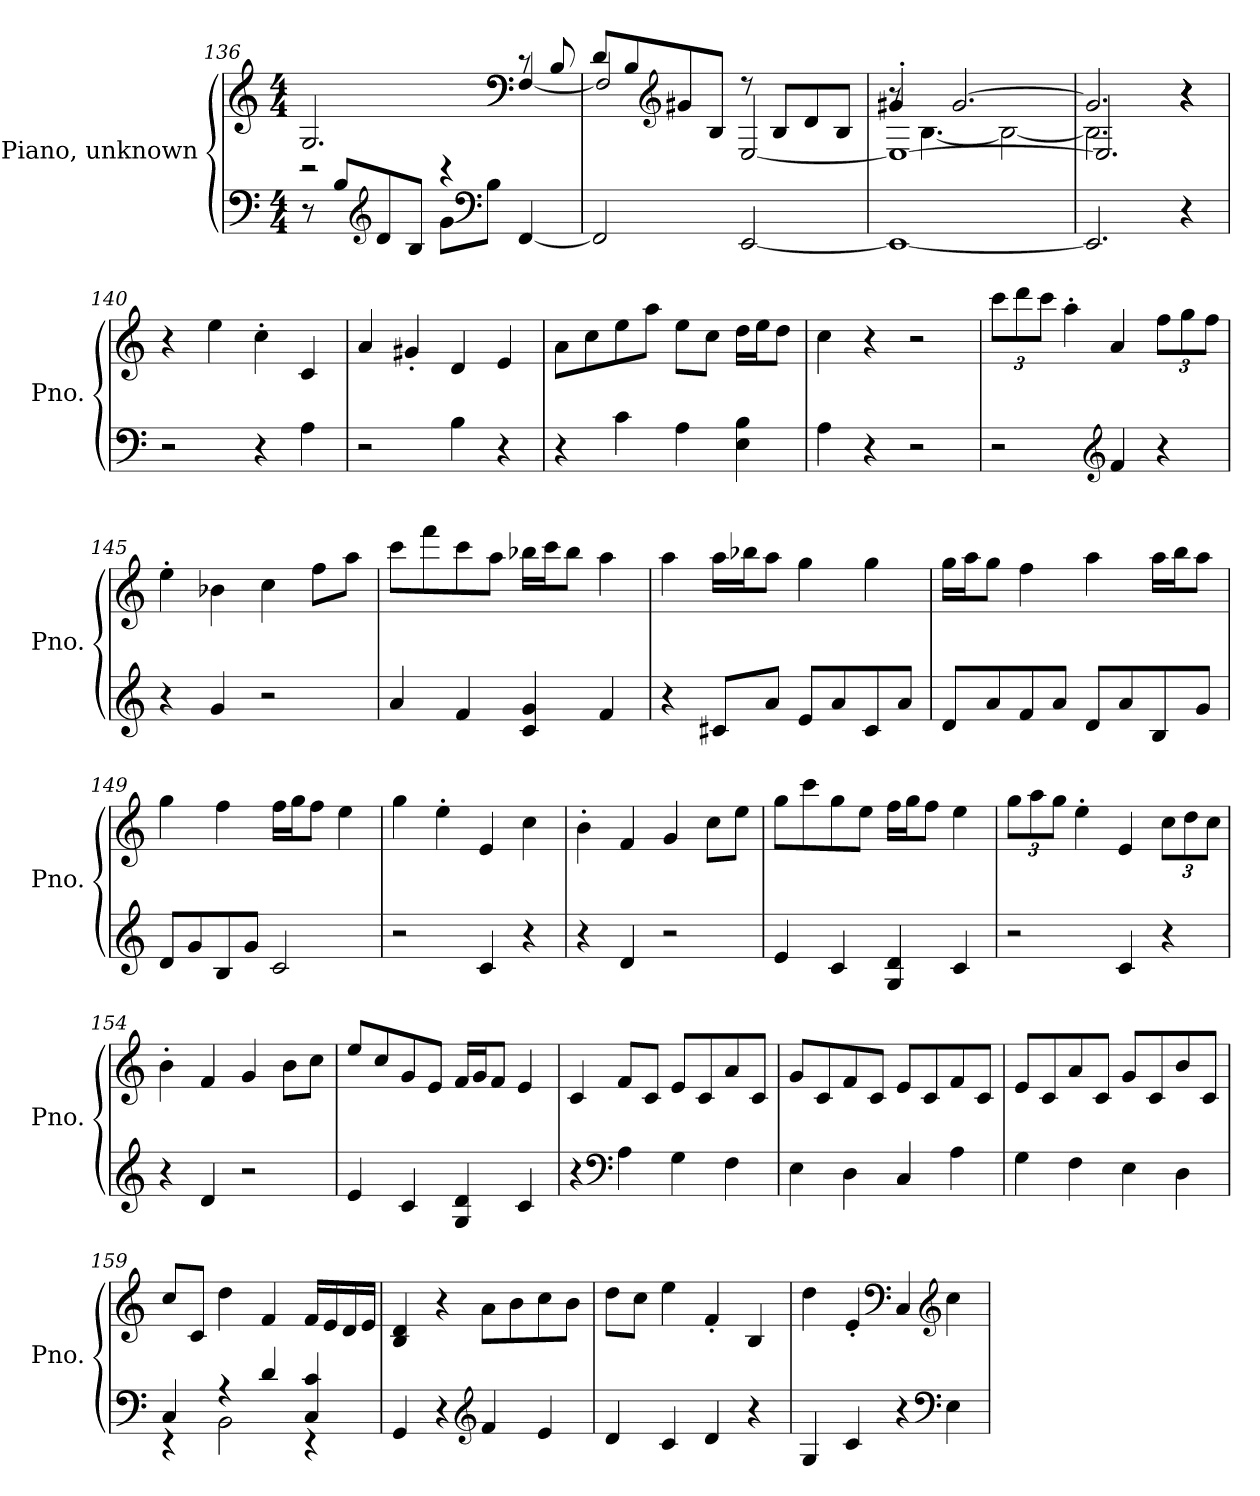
**kern	**kern
*part1	*part1
*staff2	*staff1
*I"Piano, unknown	*
*I'Pno.	*
*clefF4	*clefG2
*k[]	*k[]
*M4/4	*M4/4
=136	=136
*	*^
8r	2.G/	2r
8B/L	.	.
*clefG2	*	*
8d/	.	.
8B/J	.	.
8g\L	.	4r
*clefF4	*	*
8B\J	.	.
*	*clefF4	*
[4FF/	8r	[4F/
.	8B/	.
!!LO:LB:g=z	!!
=137	=137	=137
2FF/]	8d/L	2F/]
.	8B/	.
*	*clefG2	*
.	8g#X/	.
.	8B/J	.
[2EE/	8r	[2E/
.	8B/L	.
.	8d/	.
.	8B/J	.
=138	=138	=138
*	*	*^
1EE_	4g#X'/	8r	1E_
.	.	[4.B\	.
.	[2.g#/	.	.
.	.	2B\_	.
=139	=139	=139	=139
2.EE/]	2.g#/]	2.B\]	2.E/]
4r	4r	4r	4r
*	*v	*v	*v
=140	=140
2r	4r
.	4ee\
4r	4cc'\
4A\	4c/
=141	=141
2r	4a/
.	4g#X'/
4B\	4d/
4r	4e/
=142	=142
4r	8a\L
.	8cc\
4c\	8ee\
.	8aa\J
4A\	8ee\L
.	8cc\J
4E\ 4B\	16dd\LL
.	16ee\J
.	8dd\J
!!LO:PB:g=z
=143	=143
4A\	4cc\
4r	4r
2r	2r
=144	=144
*	*Xbrackettup
2r	12ccc\L
.	12ddd\
.	12ccc\J
.	4aa'\
*clefG2	*
4f/	4a/
4r	12ff\L
.	12gg\
.	12ff\J
=145	=145
4r	4ee'\
4g/	4b-X\
2r	4cc\
.	8ff\L
.	8aa\J
=146	=146
4a/	8ccc\L
.	8fff\
4f/	8ccc\
.	8aa\J
4c/ 4g/	16bb-X\LL
.	16ccc\J
.	8bb-\J
4f/	4aa\
=147	=147
4r	4aa\
8c#X/L	16aa\LL
.	16bb-X\J
8a/J	8aa\J
8e/L	4gg\
8a/	.
8c#/	4gg\
8a/J	.
!!LO:LB:g=z
=148	=148
8d/L	16gg\LL
.	16aa\J
8a/	8gg\J
8f/	4ff\
8a/J	.
8d/L	4aa\
8a/	.
8B/	16aa\LL
.	16bb\J
8g/J	8aa\J
=149	=149
8d/L	4gg\
8g/	.
8B/	4ff\
8g/J	.
2c/	16ff\LL
.	16gg\J
.	8ff\J
.	4ee\
=150	=150
2r	4gg\
.	4ee'\
4c/	4e/
4r	4cc\
=151	=151
4r	4b'\
4d/	4f/
2r	4g/
.	8cc\L
.	8ee\J
=152	=152
4e/	8gg\L
.	8ccc\
4c/	8gg\
.	8ee\J
4G/ 4d/	16ff\LL
.	16gg\J
.	8ff\J
4c/	4ee\
!!LO:LB:g=z
=153	=153
2r	12gg\L
.	12aa\
.	12gg\J
.	4ee'\
4c/	4e/
4r	12cc\L
.	12dd\
.	12cc\J
=154	=154
4r	4b'\
4d/	4f/
2r	4g/
.	8b\L
.	8cc\J
=155	=155
4e/	8ee/L
.	8cc/
4c/	8g/
.	8e/J
4G/ 4d/	16f/LL
.	16g/J
.	8f/J
4c/	4e/
=156	=156
4r	4c/
*clefF4	*
4A\	8f/L
.	8c/J
4G\	8e/L
.	8c/
4F\	8a/
.	8c/J
=157	=157
4E\	8g/L
.	8c/
4D\	8f/
.	8c/J
4C/	8e/L
.	8c/
4A\	8f/
.	8c/J
!!LO:LB:g=z
=158	=158
4G\	8e/L
.	8c/
4F\	8a/
.	8c/J
4E\	8g/L
.	8c/
4D\	8b/
.	8c/J
=159	=159
*^	*
4C/	4r	8cc/L
.	.	8c/J
4r	2BB\	4dd\
4d/	.	4f/
4C/ 4c/	4r	16f/LL
.	.	16e/
.	.	16d/
.	.	16e/JJ
*v	*v	*
=160	=160
4GG/	4B/ 4d/
4r	4r
*clefG2	*
4f/	8a\L
.	8b\
4e/	8cc\
.	8b\J
=161	=161
4d/	8dd\L
.	8cc\J
4c/	4ee\
4d/	4f'/
4r	4B/
=162	=162
4G/	4dd\
4c/	4e'/
*	*clefF4
4r	4C/
*clefF4	*clefG2
4E\	4cc\
=	=
*-	*-
